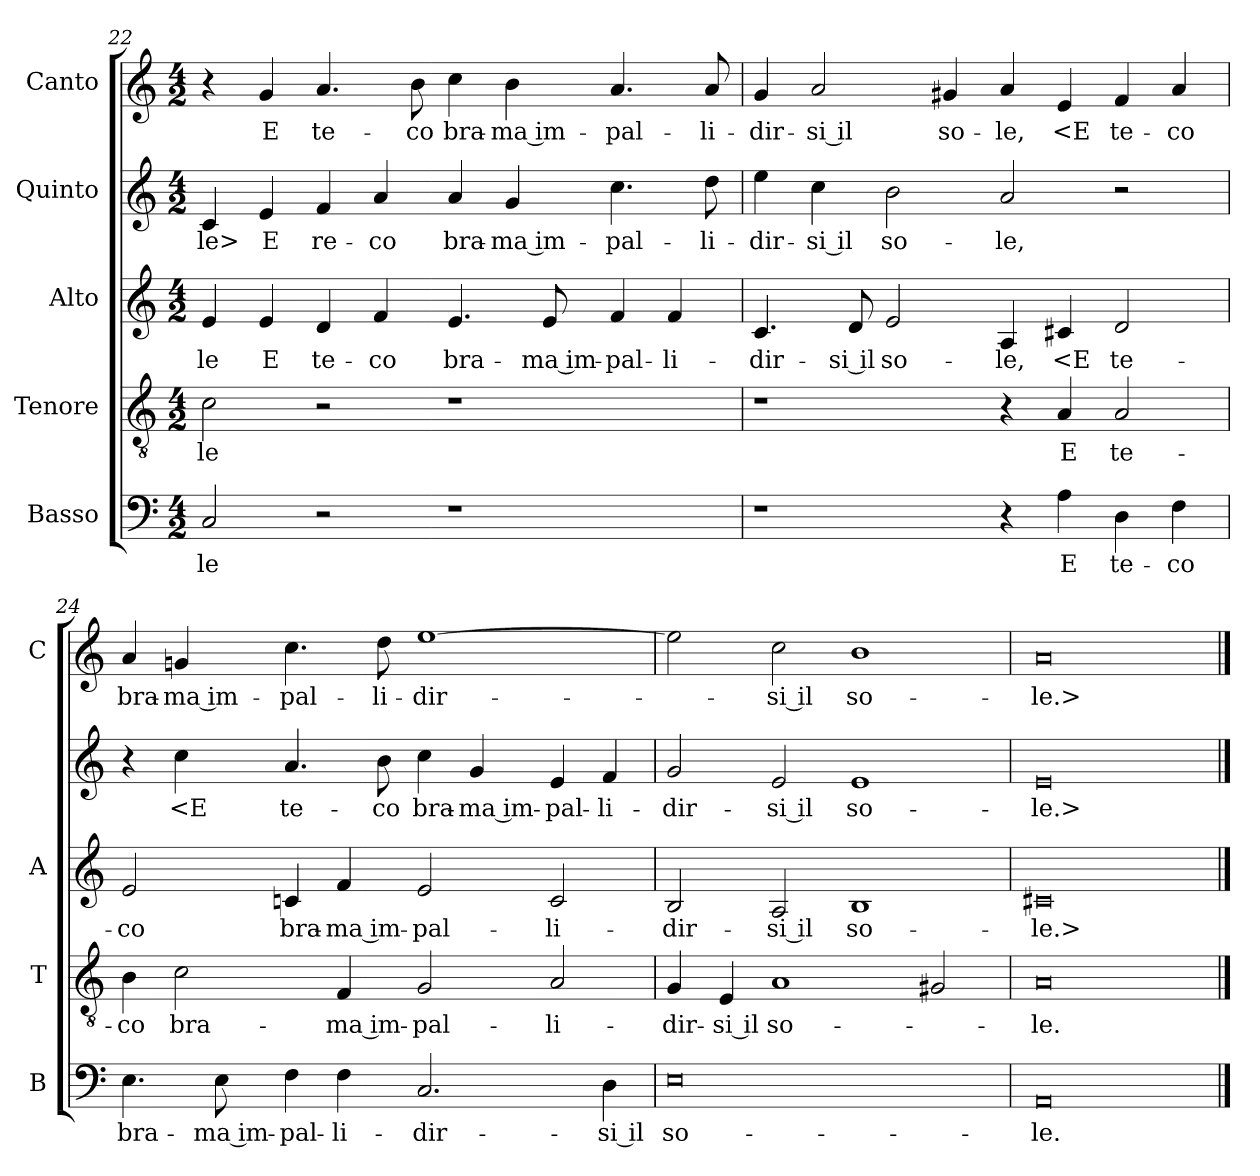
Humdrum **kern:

**kern	**text	**kern	**text	**kern	**text	**kern	**text	**kern	**text
*part5	*part5	*part4	*part4	*part3	*part3	*part2	*part2	*part1	*part1
*staff5	*staff5	*staff4	*staff4	*staff3	*staff3	*staff2	*staff2	*staff1	*staff1
*I"Basso	*	*I"Tenore	*	*I"Alto	*	*I"Quinto	*	*I"Canto	*
*I'B	*	*I'T	*	*I'A	*	*	*	*I'C	*
*clefF4	*	*clefGv2	*	*clefG2	*	*clefG2	*	*clefG2	*
*k[]	*	*k[]	*	*k[]	*	*k[]	*	*k[]	*
*C:	*	*C:	*	*C:	*	*C:	*	*C:	*
*M4/2	*	*M4/2	*	*M4/2	*	*M4/2	*	*M4/2	*
=22	=22	=22	=22	=22	=22	=22	=22	=22	=22
2C	-le	2c	-le	4e	-le	4c	-le>	4r	.
.	.	.	.	4e	E	4e	E	4g	E
2r	.	2r	.	4d	te-	4f	re-	4.a	te-
.	.	.	.	4f	-co	4a	-co	.	.
.	.	.	.	.	.	.	.	8b	-co
1r	.	1r	.	4.e	bra-	4a	bra-	4cc	bra-
.	.	.	.	.	.	4g	-ma im-	4b	-ma im-
.	.	.	.	8e	-ma im-	.	.	.	.
.	.	.	.	4f	-pal-	4.cc	-pal-	4.a	-pal-
.	.	.	.	4f	-li-	.	.	.	.
.	.	.	.	.	.	8dd	-li-	8a	-li-
=23	=23	=23	=23	=23	=23	=23	=23	=23	=23
1r	.	1r	.	4.c	-dir-	4ee	-dir-	4g	-dir-
.	.	.	.	.	.	4cc	-si il	2a	-si il
.	.	.	.	8d	-si il	.	.	.	.
.	.	.	.	2e	so-	2b	so-	.	.
.	.	.	.	.	.	.	.	4g#X	so-
4r	.	4r	.	4A	-le,	2a	-le,	4a	-le,
4A	E	4A	E	4c#X	<E	.	.	4e	<E
4D	te-	2A	te-	2d	te-	2r	.	4f	te-
4F	-co	.	.	.	.	.	.	4a	-co
=24	=24	=24	=24	=24	=24	=24	=24	=24	=24
4.E	bra-	4B	-co	2e	-co	4r	.	4a	bra-
.	.	2c	bra-	.	.	4cc	<E	4gn	-ma im-
8E	-ma im-	.	.	.	.	.	.	.	.
4F	-pal-	.	.	4cn	bra-	4.a	te-	4.cc	-pal-
4F	-li-	4F	-ma im-	4f	-ma im-	.	.	.	.
.	.	.	.	.	.	8b	-co	8dd	-li-
2.C	-dir-	2G	-pal-	2e	-pal-	4cc	bra-	[1ee	-dir-
.	.	.	.	.	.	4g	-ma im-	.	.
.	.	2A	-li-	2c	-li-	4e	-pal-	.	.
4D	-si il	.	.	.	.	4f	-li-	.	.
=25	=25	=25	=25	=25	=25	=25	=25	=25	=25
0E	so-	4G	-dir-	2B	-dir-	2g	-dir-	2ee]	.
.	.	4E	-si il	.	.	.	.	.	.
.	.	1A	so-	2A	-si il	2e	-si il	2cc	-si il
.	.	.	.	1B	so-	1e	so-	1b	so-
.	.	2G#X	.	.	.	.	.	.	.
=26	=26	=26	=26	=26	=26	=26	=26	=26	=26
0AA	-le.	0A	-le.	0c#X	-le.>	0e	-le.>	0a	-le.>
==	==	==	==	==	==	==	==	==	==
*-	*-	*-	*-	*-	*-	*-	*-	*-	*-
